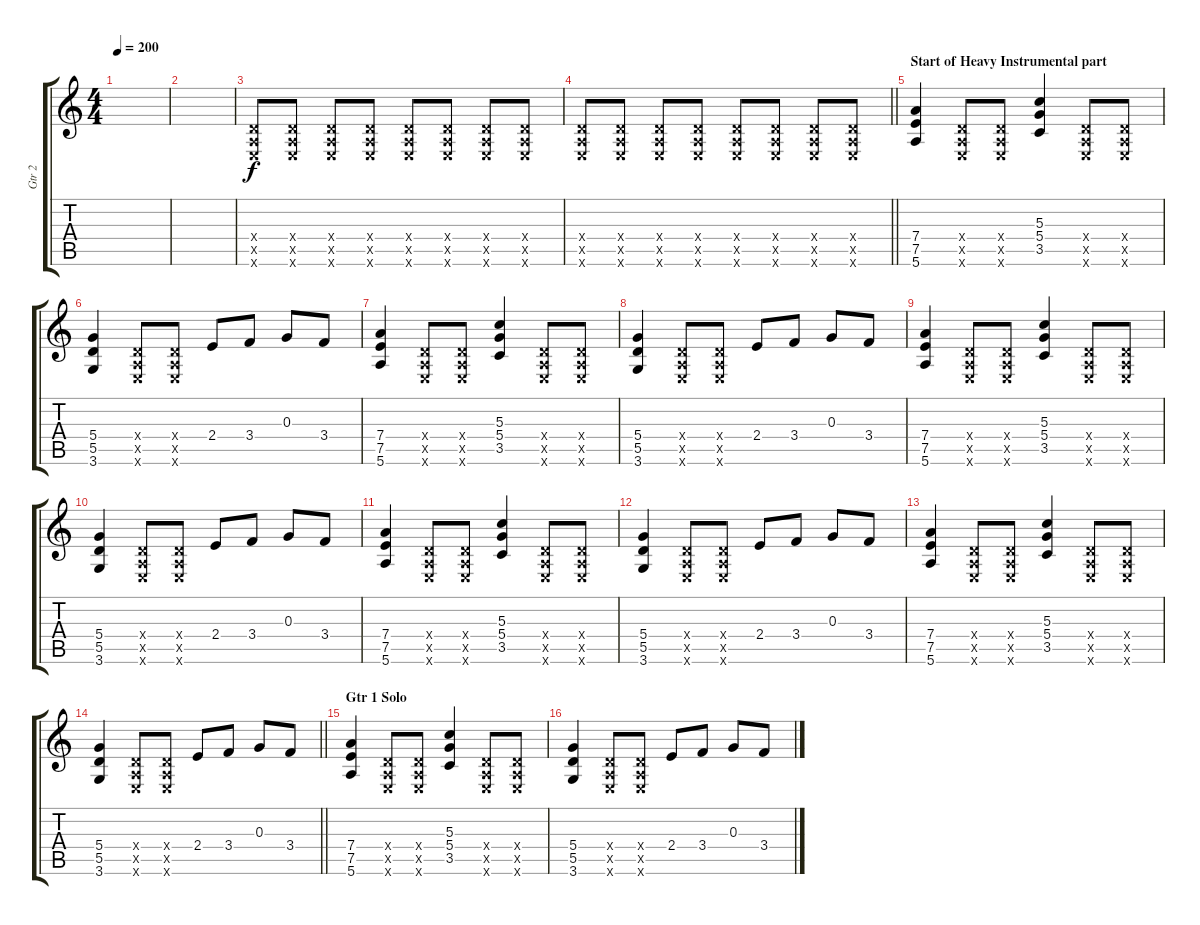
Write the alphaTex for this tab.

\track ("Gtr 2" "Gtr 2") {instrument overdrivenguitar}
\staff {score tabs}
\tuning (E4 B3 G3 D3 A2 E2) {hide}
\ts (4 4)
\tempo 200
\clef g2
\ks c
|
|
(0.4{x} 0.5{x} 0.6{x}).8 (0.4{x} 0.5{x} 0.6{x}).8 (0.4{x} 0.5{x} 0.6{x}).8 (0.4{x} 0.5{x} 0.6{x}).8 (0.4{x} 0.5{x} 0.6{x}).8 (0.4{x} 0.5{x} 0.6{x}).8 (0.4{x} 0.5{x} 0.6{x}).8 (0.4{x} 0.5{x} 0.6{x}).8 |
\barLineRight lightlight
(0.4{x} 0.5{x} 0.6{x}).8 (0.4{x} 0.5{x} 0.6{x}).8 (0.4{x} 0.5{x} 0.6{x}).8 (0.4{x} 0.5{x} 0.6{x}).8 (0.4{x} 0.5{x} 0.6{x}).8 (0.4{x} 0.5{x} 0.6{x}).8 (0.4{x} 0.5{x} 0.6{x}).8 (0.4{x} 0.5{x} 0.6{x}).8 |
\section ("" "Start of Heavy Instrumental part")
(7.4 7.5 5.6).4 (0.4{x} 0.5{x} 0.6{x}).8 (0.4{x} 0.5{x} 0.6{x}).8 (5.3 5.4 3.5).4 (0.4{x} 0.5{x} 0.6{x}).8 (0.4{x} 0.5{x} 0.6{x}).8 |
(5.4 5.5 3.6).4 (0.4{x} 0.5{x} 0.6{x}).8 (0.4{x} 0.5{x} 0.6{x}).8 2.4.8 3.4.8 0.3.8 3.4.8 |
(7.4 7.5 5.6).4 (0.4{x} 0.5{x} 0.6{x}).8 (0.4{x} 0.5{x} 0.6{x}).8 (5.3 5.4 3.5).4 (0.4{x} 0.5{x} 0.6{x}).8 (0.4{x} 0.5{x} 0.6{x}).8 |
(5.4 5.5 3.6).4 (0.4{x} 0.5{x} 0.6{x}).8 (0.4{x} 0.5{x} 0.6{x}).8 2.4.8 3.4.8 0.3.8 3.4.8 |
(7.4 7.5 5.6).4 (0.4{x} 0.5{x} 0.6{x}).8 (0.4{x} 0.5{x} 0.6{x}).8 (5.3 5.4 3.5).4 (0.4{x} 0.5{x} 0.6{x}).8 (0.4{x} 0.5{x} 0.6{x}).8 |
(5.4 5.5 3.6).4 (0.4{x} 0.5{x} 0.6{x}).8 (0.4{x} 0.5{x} 0.6{x}).8 2.4.8 3.4.8 0.3.8 3.4.8 |
(7.4 7.5 5.6).4 (0.4{x} 0.5{x} 0.6{x}).8 (0.4{x} 0.5{x} 0.6{x}).8 (5.3 5.4 3.5).4 (0.4{x} 0.5{x} 0.6{x}).8 (0.4{x} 0.5{x} 0.6{x}).8 |
(5.4 5.5 3.6).4 (0.4{x} 0.5{x} 0.6{x}).8 (0.4{x} 0.5{x} 0.6{x}).8 2.4.8 3.4.8 0.3.8 3.4.8 |
(7.4 7.5 5.6).4 (0.4{x} 0.5{x} 0.6{x}).8 (0.4{x} 0.5{x} 0.6{x}).8 (5.3 5.4 3.5).4 (0.4{x} 0.5{x} 0.6{x}).8 (0.4{x} 0.5{x} 0.6{x}).8 |
\barLineRight lightlight
(5.4 5.5 3.6).4 (0.4{x} 0.5{x} 0.6{x}).8 (0.4{x} 0.5{x} 0.6{x}).8 2.4.8 3.4.8 0.3.8 3.4.8 |
\section ("" "Gtr 1 Solo")
(7.4 7.5 5.6).4 (0.4{x} 0.5{x} 0.6{x}).8 (0.4{x} 0.5{x} 0.6{x}).8 (5.3 5.4 3.5).4 (0.4{x} 0.5{x} 0.6{x}).8 (0.4{x} 0.5{x} 0.6{x}).8 |
(5.4 5.5 3.6).4 (0.4{x} 0.5{x} 0.6{x}).8 (0.4{x} 0.5{x} 0.6{x}).8 2.4.8 3.4.8 0.3.8 3.4.8
